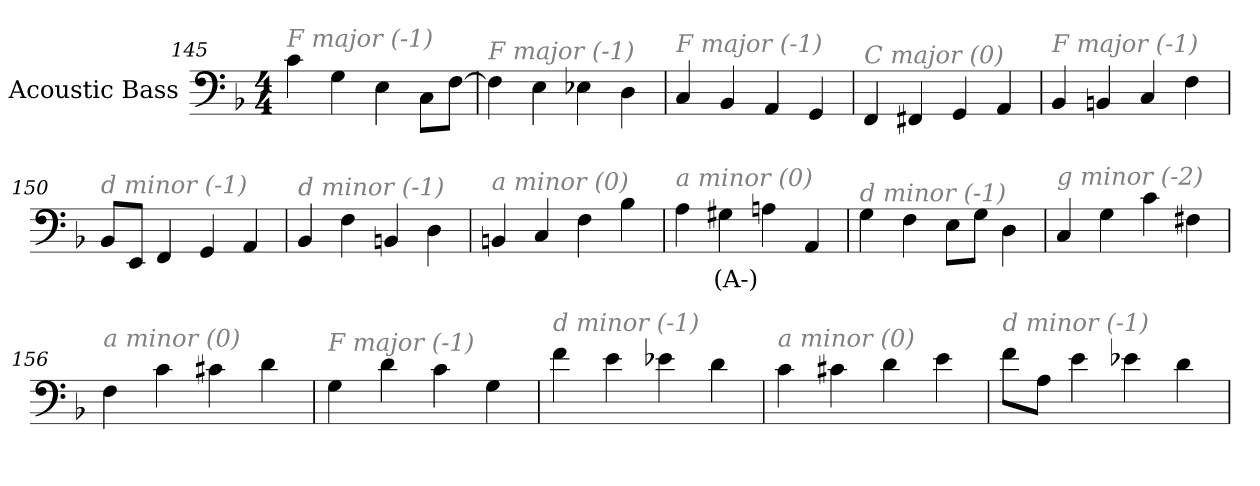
**kern	**text
*part1	*part1
*staff1	*staff1
*I"Acoustic Bass	*
*clefF4	*
*ITrd7c12	*
*k[b-]	*
*F:	*
*M4/4	*
=145	=145
!LO:TX:i:color=#808080:t=F major (-1)	!
4C	.
4GG	.
4EE	.
8CCL	.
[8FFJ	.
=146	=146
!LO:TX:i:color=#808080:t=F major (-1)	!
4FF]	.
4EE	.
4EE-X	.
4DD	.
=147	=147
!LO:TX:i:color=#808080:t=F major (-1)	!
4CC	.
4BBB-	.
4AAA	.
4GGG	.
=148	=148
!LO:TX:i:color=#808080:t=C major (0)	!
4FFF	.
4FFF#X	.
4GGG	.
4AAA	.
=149	=149
!LO:TX:i:color=#808080:t=F major (-1)	!
4BBB-	.
4BBBn	.
4CC	.
4FF	.
=150	=150
!LO:TX:i:color=#808080:t=d minor (-1)	!
8BBB-L	.
8EEEJ	.
4FFF	.
4GGG	.
4AAA	.
=151	=151
!LO:TX:i:color=#808080:t=d minor (-1)	!
4BBB-	.
4FF	.
4BBBn	.
4DD	.
=152	=152
!LO:TX:i:color=#808080:t=a minor (0)	!
4BBBn	.
4CC	.
4FF	.
4BB-	.
=153	=153
!LO:TX:i:color=#808080:t=a minor (0)	!
4AA	.
4GG#Xi	(A-)
4AAn	.
4AAA	.
=154	=154
!LO:TX:i:color=#808080:t=d minor (-1)	!
4GG	.
4FF	.
8EEL	.
8GGJ	.
4DD	.
=155	=155
!LO:TX:i:color=#808080:t=g minor (-2)	!
4CC	.
4GG	.
4C	.
4FF#X	.
=156	=156
!LO:TX:i:color=#808080:t=a minor (0)	!
4FF	.
4C	.
4C#X	.
4D	.
=157	=157
!LO:TX:i:color=#808080:t=F major (-1)	!
4GG	.
4D	.
4C	.
4GG	.
=158	=158
!LO:TX:i:color=#808080:t=d minor (-1)	!
4F	.
4E	.
4E-X	.
4D	.
=159	=159
!LO:TX:i:color=#808080:t=a minor (0)	!
4C	.
4C#X	.
4D	.
4E	.
=160	=160
!LO:TX:i:color=#808080:t=d minor (-1)	!
8FL	.
8AAJ	.
4E	.
4E-X	.
4D	.
=	=
*-	*-
